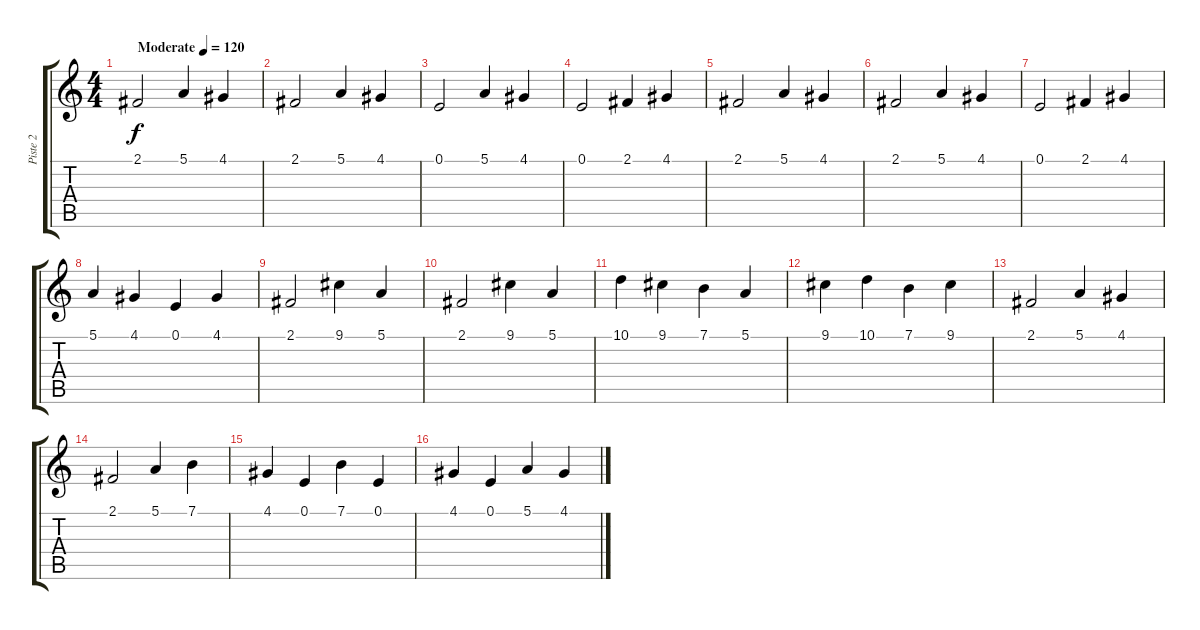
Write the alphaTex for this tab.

\track ("Piste 2" "Piste 2") {instrument pad2warm}
\staff {score tabs}
\tuning (E4 B3 G3 D3 A2 E2) {hide}
\ts (4 4)
\tempo (120 "Moderate")
\clef g2
\ks c
2.1.2{dy f instrument pad2warm} 5.1.4 4.1.4 |
2.1.2 5.1.4 4.1.4 |
0.1.2 5.1.4 4.1.4 |
0.1.2 2.1.4 4.1.4 |
2.1.2 5.1.4 4.1.4 |
2.1.2 5.1.4 4.1.4 |
0.1.2 2.1.4 4.1.4 |
5.1.4 4.1.4 0.1.4 4.1.4 |
2.1.2 9.1.4 5.1.4 |
2.1.2 9.1.4 5.1.4 |
10.1.4 9.1.4 7.1.4 5.1.4 |
9.1.4 10.1.4 7.1.4 9.1.4 |
2.1.2 5.1.4 4.1.4 |
2.1.2 5.1.4 7.1.4 |
4.1.4 0.1.4 7.1.4 0.1.4 |
4.1.4 0.1.4 5.1.4 4.1.4
